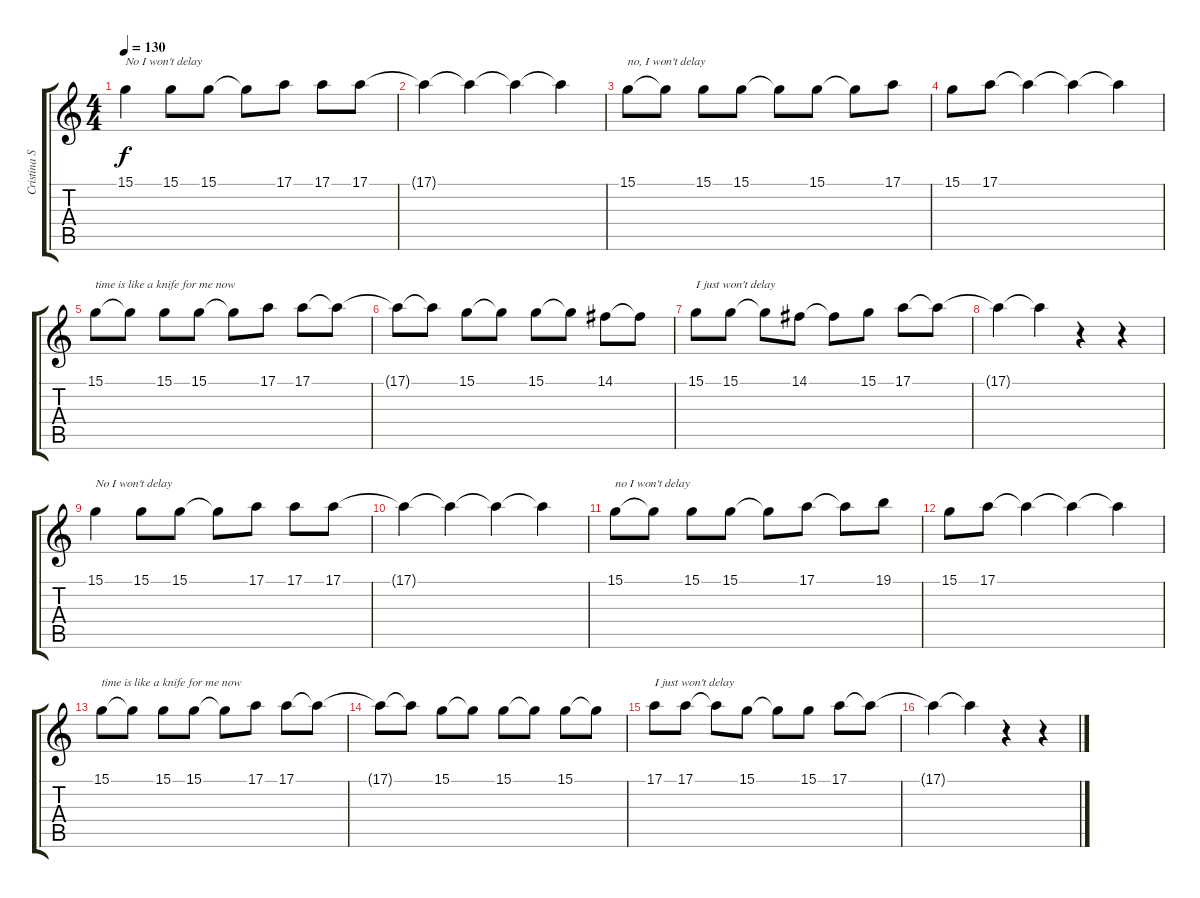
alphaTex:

\track ("Cristina Scabbia" "Cristina S") {instrument trumpet}
\staff {score tabs}
\tuning (E4 B3 G3 D3 A2 E2) {hide}
\ts (4 4)
\tempo 130
\clef g2
\ks c
15.1.4{txt "No I won't delay" dy f} 15.1.8 15.1.8 15.1{t}.8 17.1.8 17.1.8 17.1.8 |
17.1{t}.4 17.1{t}.4 17.1{t}.4 17.1{t}.4 |
15.1.8{txt "no, I won't delay"} 15.1{t}.8 15.1.8 15.1.8 15.1{t}.8 15.1.8 15.1{t}.8 17.1.8 |
15.1.8 17.1.8 17.1{t}.4 17.1{t}.4 17.1{t}.4 |
15.1.8{txt "time is like a knife for me now"} 15.1{t}.8 15.1.8 15.1.8 15.1{t}.8 17.1.8 17.1.8 17.1{t}.8 |
17.1{t}.8 17.1{t}.8 15.1.8 15.1{t}.8 15.1.8 15.1{t}.8 14.1.8 14.1{t}.8 |
15.1.8{txt "I just won't delay"} 15.1.8 15.1{t}.8 14.1.8 14.1{t}.8 15.1.8 17.1.8 17.1{t}.8 |
17.1{t}.4 17.1{t}.4 r.4 r.4 |
15.1.4{txt "No I won't delay"} 15.1.8 15.1.8 15.1{t}.8 17.1.8 17.1.8 17.1.8 |
17.1{t}.4 17.1{t}.4 17.1{t}.4 17.1{t}.4 |
15.1.8{txt "no I won't delay"} 15.1{t}.8 15.1.8 15.1.8 15.1{t}.8 17.1.8 17.1{t}.8 19.1.8 |
15.1.8 17.1.8 17.1{t}.4 17.1{t}.4 17.1{t}.4 |
15.1.8{txt "time is like a knife for me now"} 15.1{t}.8 15.1.8 15.1.8 15.1{t}.8 17.1.8 17.1.8 17.1{t}.8 |
17.1{t}.8 17.1{t}.8 15.1.8 15.1{t}.8 15.1.8 15.1{t}.8 15.1.8 15.1{t}.8 |
17.1.8{txt "I just won't delay"} 17.1.8 17.1{t}.8 15.1.8 15.1{t}.8 15.1.8 17.1.8 17.1{t}.8 |
17.1{t}.4 17.1{t}.4 r.4 r.4
